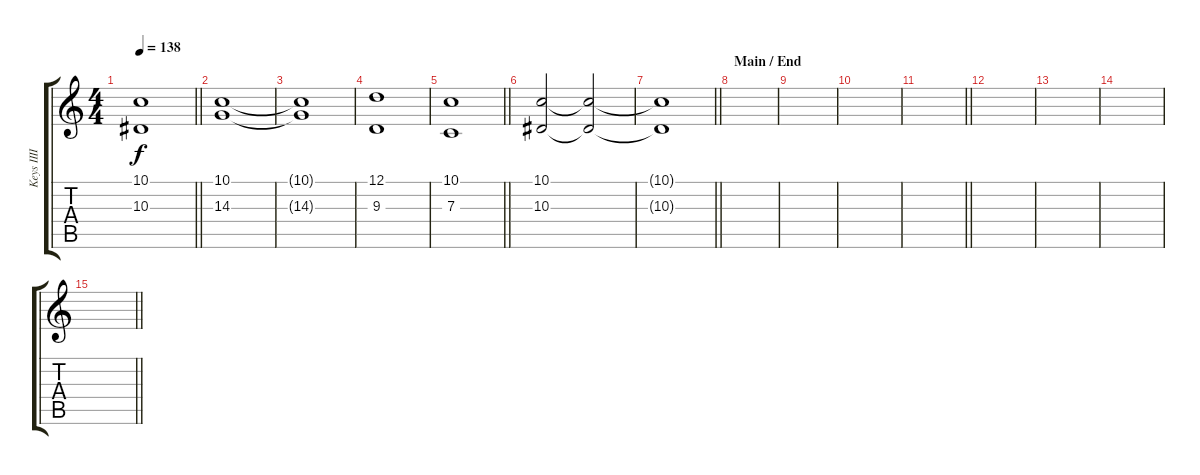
\track ("Keys IIII" "Keys IIII") {instrument pad2warm}
\staff {score tabs}
\tuning (D4 A3 F3 C3 G2 C2) {hide}
\ts (4 4)
\section ("" "")
\tempo 138
\clef g2
\barLineRight lightlight
\ks c
(10.1 10.3).1{dy f} |
\section ("" "")
(10.1 14.3).1{volume 12} |
(10.1{t} 14.3{t}).1 |
(12.1 9.3).1 |
\barLineRight lightlight
(10.1 7.3).1 |
\section ("" "")
(10.1 10.3).2 (10.1{t} 10.3{t}).2{volume 1} |
\barLineRight lightlight
(10.1{t} 10.3{t}).1 |
\section ("" "Main / End")
|
|
|
\barLineRight lightlight
|
\section ("" "")
|
|
|
\barLineRight lightlight
